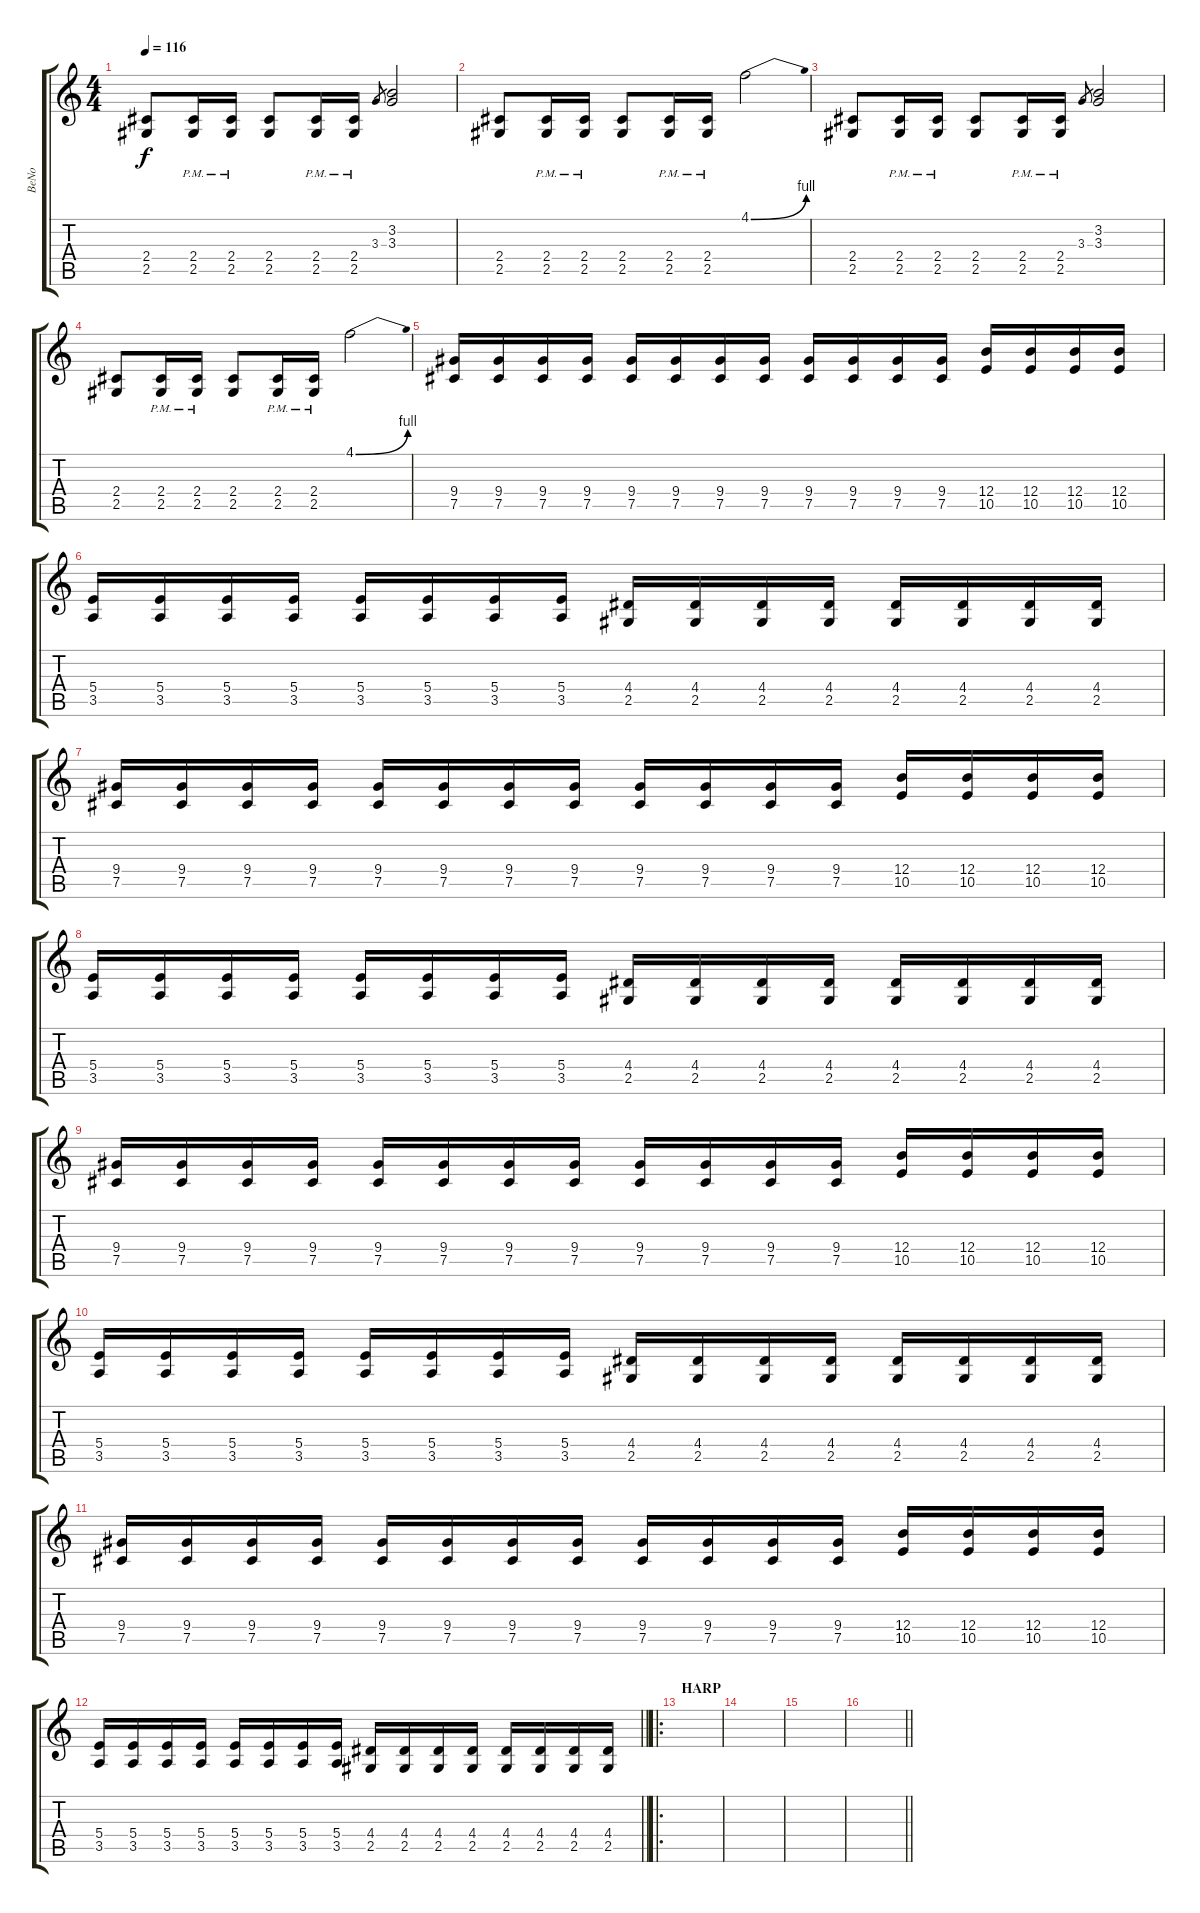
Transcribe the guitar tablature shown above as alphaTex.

\track ("BeNo" "BeNo") {instrument distortionguitar}
\staff {score tabs}
\tuning (Db4 Ab3 E3 B2 Gb2 B1) {hide}
\ts (4 4)
\tempo 116
\clef g2
\ks c
(2.4 2.5).8{dy f} (2.4{pm} 2.5{pm}).16 (2.4{pm} 2.5{pm}).16 (2.4 2.5).8 (2.4{pm} 2.5{pm}).16 (2.4{pm} 2.5{pm}).16 3.3.8{gr} (3.2 3.3).2 |
(2.4 2.5).8 (2.4{pm} 2.5{pm}).16 (2.4{pm} 2.5{pm}).16 (2.4 2.5).8 (2.4{pm} 2.5{pm}).16 (2.4{pm} 2.5{pm}).16 4.1{be (bend 0 0 60 4)}.2 |
(2.4 2.5).8 (2.4{pm} 2.5{pm}).16 (2.4{pm} 2.5{pm}).16 (2.4 2.5).8 (2.4{pm} 2.5{pm}).16 (2.4{pm} 2.5{pm}).16 3.3.8{gr} (3.2 3.3).2 |
(2.4 2.5).8 (2.4{pm} 2.5{pm}).16 (2.4{pm} 2.5{pm}).16 (2.4 2.5).8 (2.4{pm} 2.5{pm}).16 (2.4{pm} 2.5{pm}).16 4.1{be (bend 0 0 60 4)}.2 |
(9.4 7.5).16 (9.4 7.5).16 (9.4 7.5).16 (9.4 7.5).16 (9.4 7.5).16 (9.4 7.5).16 (9.4 7.5).16 (9.4 7.5).16 (9.4 7.5).16 (9.4 7.5).16 (9.4 7.5).16 (9.4 7.5).16 (12.4 10.5).16 (12.4 10.5).16 (12.4 10.5).16 (12.4 10.5).16 |
(5.4 3.5).16 (5.4 3.5).16 (5.4 3.5).16 (5.4 3.5).16 (5.4 3.5).16 (5.4 3.5).16 (5.4 3.5).16 (5.4 3.5).16 (4.4 2.5).16 (4.4 2.5).16 (4.4 2.5).16 (4.4 2.5).16 (4.4 2.5).16 (4.4 2.5).16 (4.4 2.5).16 (4.4 2.5).16 |
(9.4 7.5).16 (9.4 7.5).16 (9.4 7.5).16 (9.4 7.5).16 (9.4 7.5).16 (9.4 7.5).16 (9.4 7.5).16 (9.4 7.5).16 (9.4 7.5).16 (9.4 7.5).16 (9.4 7.5).16 (9.4 7.5).16 (12.4 10.5).16 (12.4 10.5).16 (12.4 10.5).16 (12.4 10.5).16 |
(5.4 3.5).16 (5.4 3.5).16 (5.4 3.5).16 (5.4 3.5).16 (5.4 3.5).16 (5.4 3.5).16 (5.4 3.5).16 (5.4 3.5).16 (4.4 2.5).16 (4.4 2.5).16 (4.4 2.5).16 (4.4 2.5).16 (4.4 2.5).16 (4.4 2.5).16 (4.4 2.5).16 (4.4 2.5).16 |
(9.4 7.5).16 (9.4 7.5).16 (9.4 7.5).16 (9.4 7.5).16 (9.4 7.5).16 (9.4 7.5).16 (9.4 7.5).16 (9.4 7.5).16 (9.4 7.5).16 (9.4 7.5).16 (9.4 7.5).16 (9.4 7.5).16 (12.4 10.5).16 (12.4 10.5).16 (12.4 10.5).16 (12.4 10.5).16 |
(5.4 3.5).16 (5.4 3.5).16 (5.4 3.5).16 (5.4 3.5).16 (5.4 3.5).16 (5.4 3.5).16 (5.4 3.5).16 (5.4 3.5).16 (4.4 2.5).16 (4.4 2.5).16 (4.4 2.5).16 (4.4 2.5).16 (4.4 2.5).16 (4.4 2.5).16 (4.4 2.5).16 (4.4 2.5).16 |
(9.4 7.5).16 (9.4 7.5).16 (9.4 7.5).16 (9.4 7.5).16 (9.4 7.5).16 (9.4 7.5).16 (9.4 7.5).16 (9.4 7.5).16 (9.4 7.5).16 (9.4 7.5).16 (9.4 7.5).16 (9.4 7.5).16 (12.4 10.5).16 (12.4 10.5).16 (12.4 10.5).16 (12.4 10.5).16 |
\barLineRight lightlight
(5.4 3.5).16 (5.4 3.5).16 (5.4 3.5).16 (5.4 3.5).16 (5.4 3.5).16 (5.4 3.5).16 (5.4 3.5).16 (5.4 3.5).16 (4.4 2.5).16 (4.4 2.5).16 (4.4 2.5).16 (4.4 2.5).16 (4.4 2.5).16 (4.4 2.5).16 (4.4 2.5).16 (4.4 2.5).16 |
\ro
\section ("" "HARP")
|
|
|
\barLineRight lightlight
